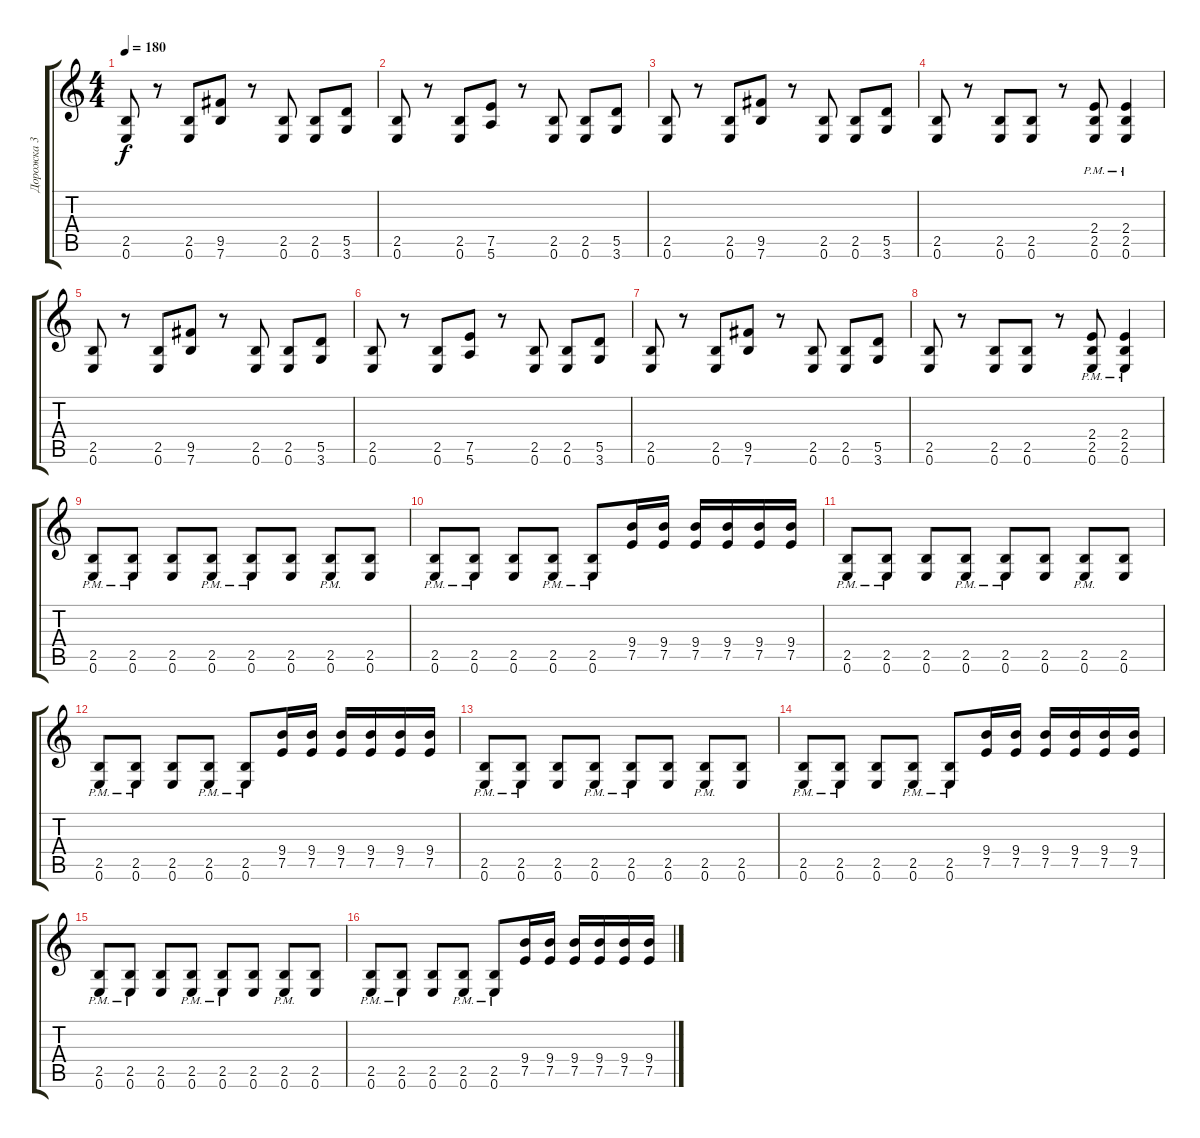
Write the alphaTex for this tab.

\track ("Дорожка 3" "Дорожка 3") {instrument overdrivenguitar}
\staff {score tabs}
\tuning (E4 B3 G3 D3 A2 E2) {hide}
\ts (4 4)
\tempo 180
\clef g2
\ks c
(2.5 0.6).8{dy f} r.8 (2.5 0.6).8 (9.5 7.6).8 r.8 (2.5 0.6).8 (2.5 0.6).8 (5.5 3.6).8 |
(2.5 0.6).8 r.8 (2.5 0.6).8 (7.5 5.6).8 r.8 (2.5 0.6).8 (2.5 0.6).8 (5.5 3.6).8 |
(2.5 0.6).8 r.8 (2.5 0.6).8 (9.5 7.6).8 r.8 (2.5 0.6).8 (2.5 0.6).8 (5.5 3.6).8 |
(2.5 0.6).8 r.8 (2.5 0.6).8 (2.5 0.6).8 r.8 (2.4{pm} 2.5{pm} 0.6{pm}).8 (2.4{pm} 2.5{pm} 0.6{pm}).4 |
(2.5 0.6).8 r.8 (2.5 0.6).8 (9.5 7.6).8 r.8 (2.5 0.6).8 (2.5 0.6).8 (5.5 3.6).8 |
(2.5 0.6).8 r.8 (2.5 0.6).8 (7.5 5.6).8 r.8 (2.5 0.6).8 (2.5 0.6).8 (5.5 3.6).8 |
(2.5 0.6).8 r.8 (2.5 0.6).8 (9.5 7.6).8 r.8 (2.5 0.6).8 (2.5 0.6).8 (5.5 3.6).8 |
(2.5 0.6).8 r.8 (2.5 0.6).8 (2.5 0.6).8 r.8 (2.4{pm} 2.5{pm} 0.6{pm}).8 (2.4{pm} 2.5{pm} 0.6{pm}).4 |
(2.5{pm} 0.6{pm}).8 (2.5{pm} 0.6{pm}).8 (2.5 0.6).8 (2.5{pm} 0.6{pm}).8 (2.5{pm} 0.6{pm}).8 (2.5 0.6).8 (2.5{pm} 0.6{pm}).8 (2.5 0.6).8 |
(2.5{pm} 0.6{pm}).8 (2.5{pm} 0.6{pm}).8 (2.5 0.6).8 (2.5{pm} 0.6{pm}).8 (2.5{pm} 0.6{pm}).8 (9.4 7.5).16 (9.4 7.5).16 (9.4 7.5).16 (9.4 7.5).16 (9.4 7.5).16 (9.4 7.5).16 |
(2.5{pm} 0.6{pm}).8 (2.5{pm} 0.6{pm}).8 (2.5 0.6).8 (2.5{pm} 0.6{pm}).8 (2.5{pm} 0.6{pm}).8 (2.5 0.6).8 (2.5{pm} 0.6{pm}).8 (2.5 0.6).8 |
(2.5{pm} 0.6{pm}).8 (2.5{pm} 0.6{pm}).8 (2.5 0.6).8 (2.5{pm} 0.6{pm}).8 (2.5{pm} 0.6{pm}).8 (9.4 7.5).16 (9.4 7.5).16 (9.4 7.5).16 (9.4 7.5).16 (9.4 7.5).16 (9.4 7.5).16 |
(2.5{pm} 0.6{pm}).8 (2.5{pm} 0.6{pm}).8 (2.5 0.6).8 (2.5{pm} 0.6{pm}).8 (2.5{pm} 0.6{pm}).8 (2.5 0.6).8 (2.5{pm} 0.6{pm}).8 (2.5 0.6).8 |
(2.5{pm} 0.6{pm}).8 (2.5{pm} 0.6{pm}).8 (2.5 0.6).8 (2.5{pm} 0.6{pm}).8 (2.5{pm} 0.6{pm}).8 (9.4 7.5).16 (9.4 7.5).16 (9.4 7.5).16 (9.4 7.5).16 (9.4 7.5).16 (9.4 7.5).16 |
(2.5{pm} 0.6{pm}).8 (2.5{pm} 0.6{pm}).8 (2.5 0.6).8 (2.5{pm} 0.6{pm}).8 (2.5{pm} 0.6{pm}).8 (2.5 0.6).8 (2.5{pm} 0.6{pm}).8 (2.5 0.6).8 |
(2.5{pm} 0.6{pm}).8 (2.5{pm} 0.6{pm}).8 (2.5 0.6).8 (2.5{pm} 0.6{pm}).8 (2.5{pm} 0.6{pm}).8 (9.4 7.5).16 (9.4 7.5).16 (9.4 7.5).16 (9.4 7.5).16 (9.4 7.5).16 (9.4 7.5).16
